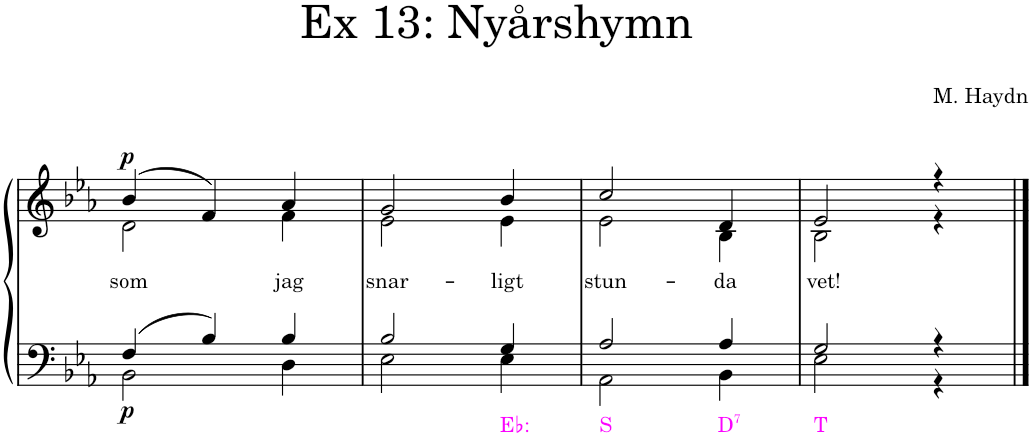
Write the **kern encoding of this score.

**kern	**text	**kern	**text	**dynam
*part1	*part1	*part1	*part1	*part1
*staff2	*staff2	*staff1	*staff1	*staff1/2
*I"Piano	*	*	*	*
*I'Pno.	*	*	*	*
*clefF4	*	*clefG2	*	*
*k[b-e-a-]	*	*k[b-e-a-]	*	*
*M3/4	*	*M3/4	*	*
=1	=1	=1	=1	=1
*^	*	*	*	*
!	!	!	!	!LO:LY:b	!LO:DY:b=2
*	*	*	*^	*	*
!	!	!	!	!	!	!LO:DY:n=1:a
4F/	2BB-\	.	(4b-/	2d\	som	p p
4B-/	.	.	4f/)	.	.	.
!	!	!	!	!	!LO:LY:b	!
4B-/	4D\	.	4a-/	4f\	jag	.
=2	=2	=2	=2	=2	=2	=2
!	!	!	!	!	!LO:LY:b	!
2B-/	2E-\	.	2g/	2e-\	snar-	.
!	!	!LO:LY:b:color=#FC02FF	!	!	!LO:LY:b	!
4G/	4E-\	E♭:	4b-/	4e-\	-ligt	.
=3	=3	=3	=3	=3	=3	=3
!	!	!LO:LY:b:color=#FC02FF	!	!	!LO:LY:b	!
2A-/	2AA-\	S	2cc/	2e-\	stun-	.
!	!	!LO:LY:b:color=#FC02FF	!	!	!LO:LY:b	!
4A-/	4BB-\	D 7	4d/	4B-\	-da	.
=4	=4	=4	=4	=4	=4	=4
!	!	!LO:LY:b:color=#FC02FF	!	!	!LO:LY:b	!
2G/	2E-\	T	2e-/	2B-\	vet!	.
4r	4r	.	4r	4r	.	.
*v	*v	*	*	*	*	*
*	*	*v	*v	*	*
==	==	==	==	==
*-	*-	*-	*-	*-
